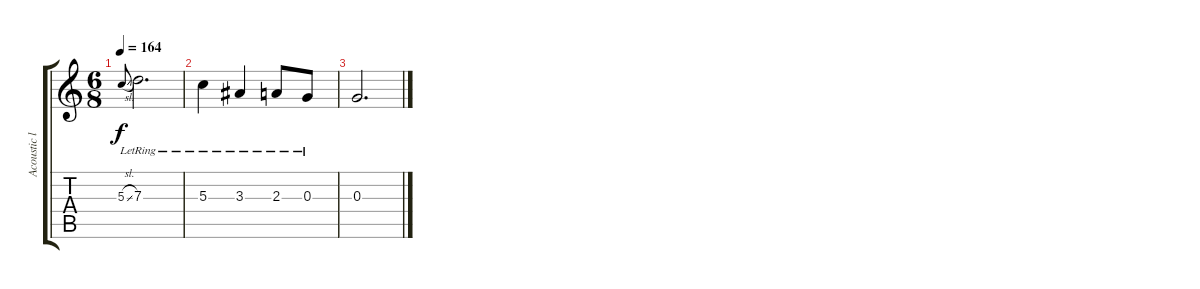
\track ("Acoustic l" "Acoustic l") {instrument acousticguitarsteel}
\staff {score tabs}
\tuning (E4 B3 G3 D3 A2 D2) {hide}
\ts (6 8)
\tempo 164
\clef g2
\ks c
5.3{sl}.8{gr onbeat dy f} 7.3{lr}.2{d} |
5.3{lr}.4 3.3{lr}.4 2.3{lr}.8 0.3{lr}.8 |
0.3.2{d}
